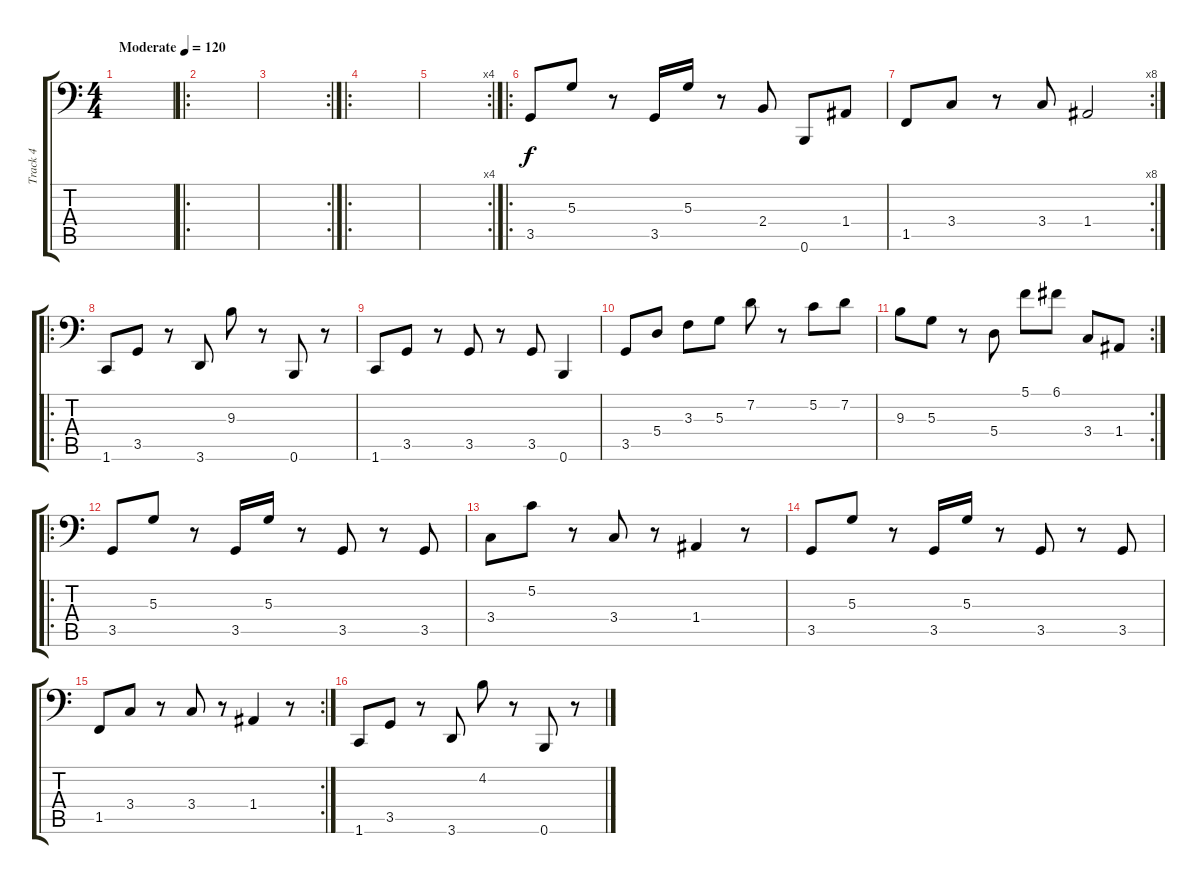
\track ("Track 4" "Track 4") {instrument slapbass1}
\staff {score tabs}
\tuning (C3 G2 D2 A1 E1 B0) {hide}
\ts (4 4)
\tempo (120 "Moderate")
\clef f4
\ks c
|
\ro
|
\rc 2
|
\ro
|
\rc 4
|
\ro
3.5.8 5.3.8 r.8 3.5.16 5.3.16 r.8 2.4.8 0.6.8 1.4.8 |
\rc 8
1.5.8 3.4.8 r.8 3.4.8 1.4.2 |
\ro
1.6.8 3.5.8 r.8 3.6.8 9.3.8 r.8 0.6.8 r.8 |
1.6.8 3.5.8 r.8 3.5.8 r.8 3.5.8 0.6.4 |
3.5.8 5.4.8 3.3.8 5.3.8 7.2.8 r.8 5.2.8 7.2.8 |
\rc 2
9.3.8 5.3.8 r.8 5.4.8 5.1.8 6.1.8 3.4.8 1.4.8 |
\ro
3.5.8 5.3.8 r.8 3.5.16 5.3.16 r.8 3.5.8 r.8 3.5.8 |
3.4.8 5.2.8 r.8 3.4.8 r.8 1.4.4 r.8 |
3.5.8 5.3.8 r.8 3.5.16 5.3.16 r.8 3.5.8 r.8 3.5.8 |
\rc 2
1.5.8 3.4.8 r.8 3.4.8 r.8 1.4.4 r.8 |
1.6.8 3.5.8 r.8 3.6.8 4.2.8 r.8 0.6.8 r.8
